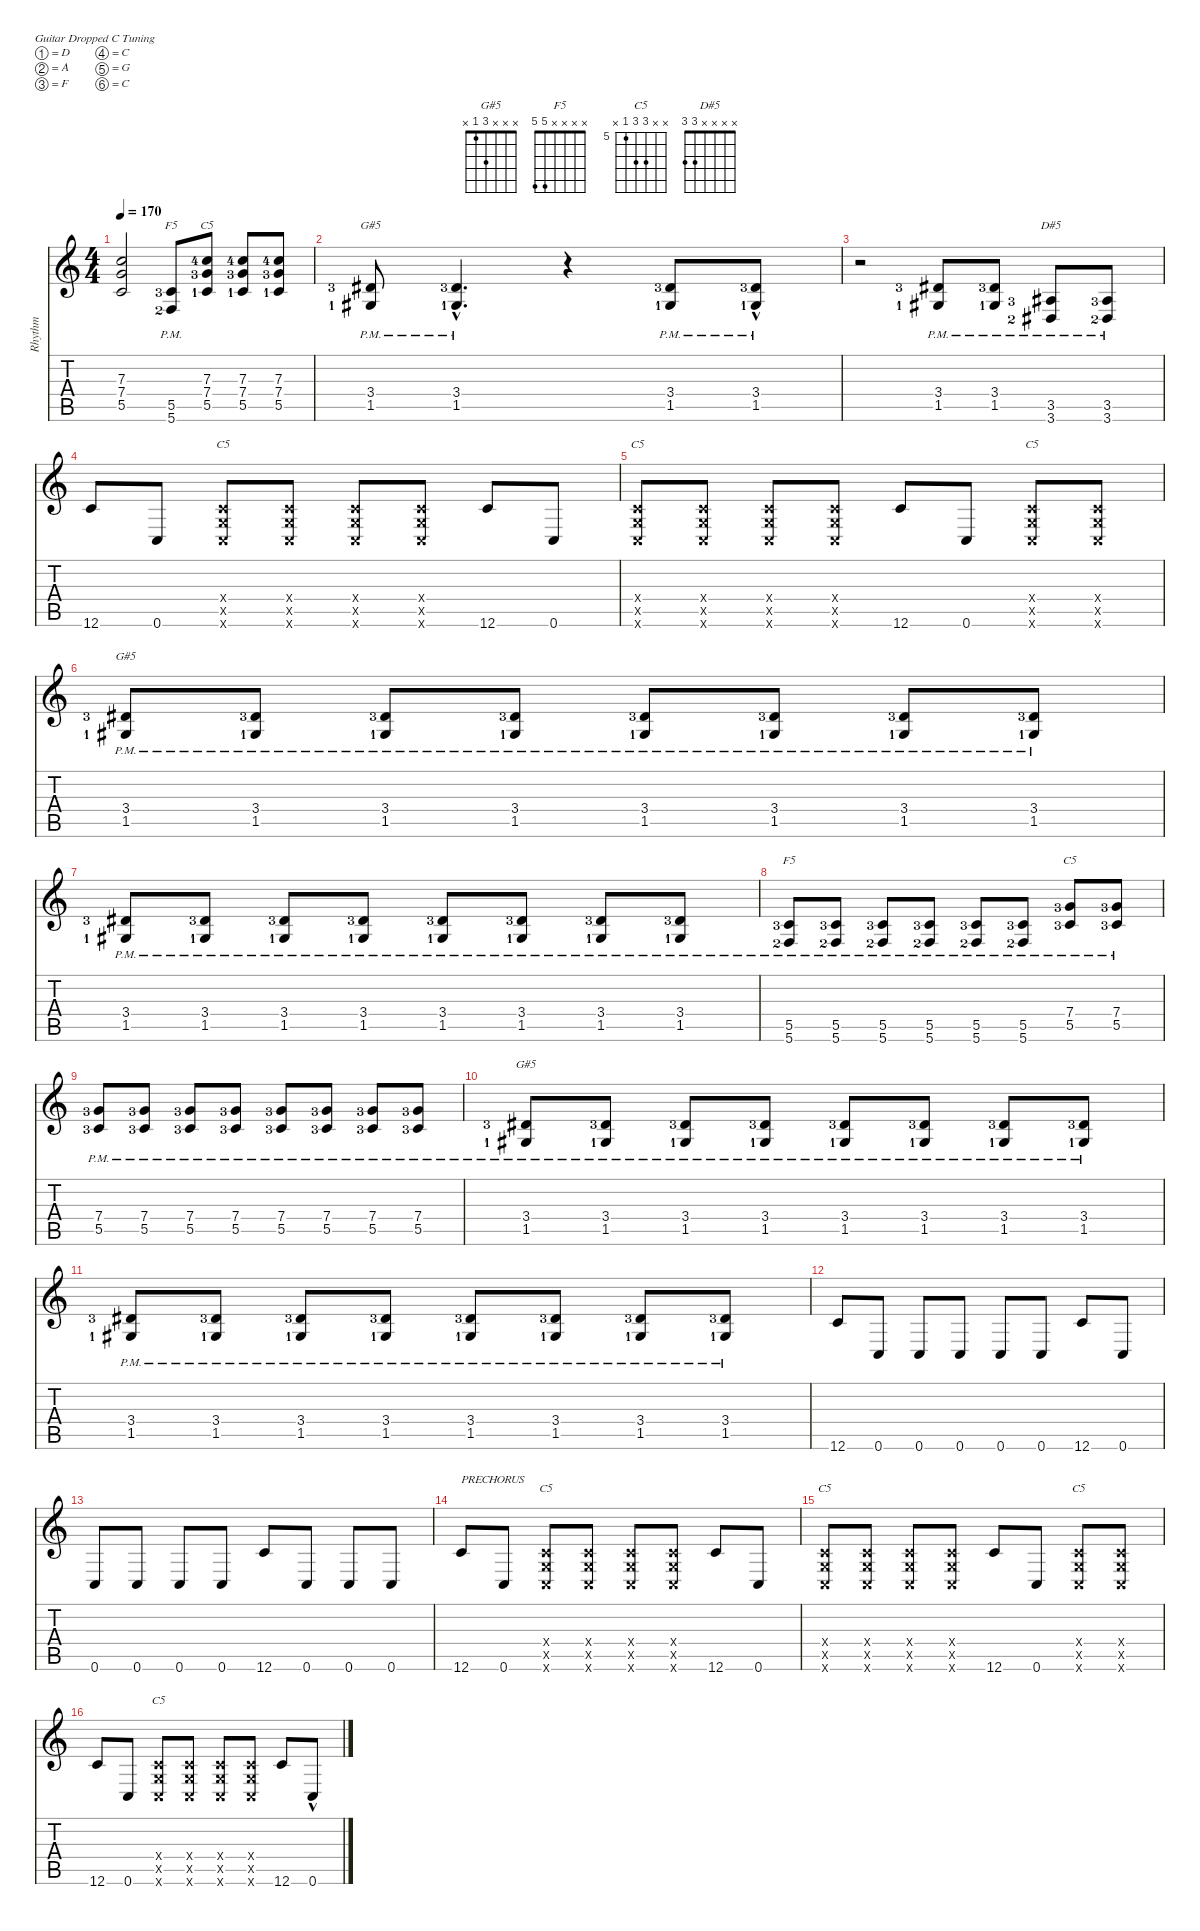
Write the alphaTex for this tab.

\hideDynamics
\bracketExtendMode nobrackets
\otherSystemsTrackNameOrientation horizontal
\track ("Rhythm" "Rhythm") {instrument overdrivenguitar}
\staff {score tabs}
\tuning (D4 A3 F3 C3 G2 C2)
\chord ("G#5" x x x 3 1 x)
\chord ("F5" x x x x 5 5)
\chord ("C5" x x x 0 0 0)
\chord ("C5" x x x 7 5 x) {firstfret 5}
\chord ("D#5" x x x x 3 3)
\chord ("C5" x x 7 7 5 x) {firstfret 5}
\ts (4 4)
\tempo 170
\clef g2
\ks c
(5.5{t} 7.4{t} 7.3{t}).2{dy mf beam Up} (5.6{pm lf 3} 5.5{pm lf 4}).8{ch "F5" beam Up} (5.5{lf 2} 7.4{lf 4} 7.3{lf 5}).8{ch "C5" beam Up} (5.5{lf 2} 7.4{lf 4} 7.3{lf 5}).8{beam Up} (5.5{lf 2} 7.4{lf 4} 7.3{lf 5}).8{beam Up} |
(1.5{pm lf 2 acc #} 3.4{pm lf 4 acc #}).8{ch "G#5" beam Up} (1.5{hac pm lf 2 acc #} 3.4{hac pm lf 4 acc #}).4{d beam Up} r.4{beam Up} (1.5{pm lf 2 acc #} 3.4{pm lf 4 acc #}).8{beam Up} (1.5{hac pm lf 2 acc #} 3.4{hac pm lf 4 acc #}).8{beam Up} |
r.2{beam Down} (1.5{pm lf 2 acc #} 3.4{pm lf 4 acc #}).8{beam Up} (1.5{pm lf 2 acc #} 3.4{pm lf 4 acc #}).8{beam Up} (3.6{pm lf 3 acc #} 3.5{pm lf 4 acc #}).8{ch "D#5" beam Up} (3.6{pm lf 3 acc #} 3.5{pm lf 4 acc #}).8{beam Up} |
12.6.8{beam Up} 0.6.8{beam Up} (0.6{x} 0.5{x} 0.4{x}).8{ch "C5" beam Up} (0.6{x} 0.5{x} 0.4{x}).8{beam Up} (0.6{x} 0.5{x} 0.4{x}).8{beam Up} (0.6{x} 0.5{x} 0.4{x}).8{beam Up} 12.6.8{beam Up} 0.6.8{beam Up} |
(0.6{x} 0.5{x} 0.4{x}).8{ch "C5" beam Up} (0.6{x} 0.5{x} 0.4{x}).8{beam Up} (0.6{x} 0.5{x} 0.4{x}).8{beam Up} (0.6{x} 0.5{x} 0.4{x}).8{beam Up} 12.6.8{beam Up} 0.6.8{beam Up} (0.6{x} 0.5{x} 0.4{x}).8{ch "C5" beam Up} (0.6{x} 0.5{x} 0.4{x}).8{beam Up} |
(1.5{pm lf 2 acc #} 3.4{pm lf 4 acc #}).8{ch "G#5" beam Up} (1.5{pm lf 2 acc #} 3.4{pm lf 4 acc #}).8{beam Up} (1.5{pm lf 2 acc #} 3.4{pm lf 4 acc #}).8{beam Up} (1.5{pm lf 2 acc #} 3.4{pm lf 4 acc #}).8{beam Up} (1.5{pm lf 2 acc #} 3.4{pm lf 4 acc #}).8{beam Up} (1.5{pm lf 2 acc #} 3.4{pm lf 4 acc #}).8{beam Up} (1.5{pm lf 2 acc #} 3.4{pm lf 4 acc #}).8{beam Up} (1.5{pm lf 2 acc #} 3.4{pm lf 4 acc #}).8{beam Up} |
(1.5{pm lf 2 acc #} 3.4{pm lf 4 acc #}).8{beam Up} (1.5{pm lf 2 acc #} 3.4{pm lf 4 acc #}).8{beam Up} (1.5{pm lf 2 acc #} 3.4{pm lf 4 acc #}).8{beam Up} (1.5{pm lf 2 acc #} 3.4{pm lf 4 acc #}).8{beam Up} (1.5{pm lf 2 acc #} 3.4{pm lf 4 acc #}).8{beam Up} (1.5{pm lf 2 acc #} 3.4{pm lf 4 acc #}).8{beam Up} (1.5{pm lf 2 acc #} 3.4{pm lf 4 acc #}).8{beam Up} (1.5{pm lf 2 acc #} 3.4{pm lf 4 acc #}).8{beam Up} |
(5.6{pm lf 3} 5.5{pm lf 4}).8{ch "F5" beam Up} (5.6{pm lf 3} 5.5{pm lf 4}).8{beam Up} (5.6{pm lf 3} 5.5{pm lf 4}).8{beam Up} (5.6{pm lf 3} 5.5{pm lf 4}).8{beam Up} (5.6{pm lf 3} 5.5{pm lf 4}).8{beam Up} (5.6{pm lf 3} 5.5{pm lf 4}).8{beam Up} (5.5{pm lf 4} 7.4{pm lf 4}).8{ch "C5" beam Up} (5.5{pm lf 4} 7.4{pm lf 4}).8{beam Up} |
(5.5{pm lf 4} 7.4{pm lf 4}).8{beam Up} (5.5{pm lf 4} 7.4{pm lf 4}).8{beam Up} (5.5{pm lf 4} 7.4{pm lf 4}).8{beam Up} (5.5{pm lf 4} 7.4{pm lf 4}).8{beam Up} (5.5{pm lf 4} 7.4{pm lf 4}).8{beam Up} (5.5{pm lf 4} 7.4{pm lf 4}).8{beam Up} (5.5{pm lf 4} 7.4{pm lf 4}).8{beam Up} (5.5{pm lf 4} 7.4{pm lf 4}).8{beam Up} |
(1.5{pm lf 2 acc #} 3.4{pm lf 4 acc #}).8{ch "G#5" beam Up} (1.5{pm lf 2 acc #} 3.4{pm lf 4 acc #}).8{beam Up} (1.5{pm lf 2 acc #} 3.4{pm lf 4 acc #}).8{beam Up} (1.5{pm lf 2 acc #} 3.4{pm lf 4 acc #}).8{beam Up} (1.5{pm lf 2 acc #} 3.4{pm lf 4 acc #}).8{beam Up} (1.5{pm lf 2 acc #} 3.4{pm lf 4 acc #}).8{beam Up} (1.5{pm lf 2 acc #} 3.4{pm lf 4 acc #}).8{beam Up} (1.5{pm lf 2 acc #} 3.4{pm lf 4 acc #}).8{beam Up} |
(1.5{pm lf 2 acc #} 3.4{pm lf 4 acc #}).8{beam Up} (1.5{pm lf 2 acc #} 3.4{pm lf 4 acc #}).8{beam Up} (1.5{pm lf 2 acc #} 3.4{pm lf 4 acc #}).8{beam Up} (1.5{pm lf 2 acc #} 3.4{pm lf 4 acc #}).8{beam Up} (1.5{pm lf 2 acc #} 3.4{pm lf 4 acc #}).8{beam Up} (1.5{pm lf 2 acc #} 3.4{pm lf 4 acc #}).8{beam Up} (1.5{pm lf 2 acc #} 3.4{pm lf 4 acc #}).8{beam Up} (1.5{pm lf 2 acc #} 3.4{pm lf 4 acc #}).8{beam Up} |
12.6.8{beam Up} 0.6.8{beam Up} 0.6.8{beam Up} 0.6.8{beam Up} 0.6.8{beam Up} 0.6.8{beam Up} 12.6.8{beam Up} 0.6.8{beam Up} |
0.6.8{beam Up} 0.6.8{beam Up} 0.6.8{beam Up} 0.6.8{beam Up} 12.6.8{beam Up} 0.6.8{beam Up} 0.6.8{beam Up} 0.6.8{beam Up} |
12.6.8{txt "PRECHORUS" beam Up} 0.6.8{beam Up} (0.6{x} 0.5{x} 0.4{x}).8{ch "C5" beam Up} (0.6{x} 0.5{x} 0.4{x}).8{beam Up} (0.6{x} 0.5{x} 0.4{x}).8{beam Up} (0.6{x} 0.5{x} 0.4{x}).8{beam Up} 12.6.8{beam Up} 0.6.8{beam Up} |
(0.6{x} 0.5{x} 0.4{x}).8{ch "C5" beam Up} (0.6{x} 0.5{x} 0.4{x}).8{beam Up} (0.6{x} 0.5{x} 0.4{x}).8{beam Up} (0.6{x} 0.5{x} 0.4{x}).8{beam Up} 12.6.8{beam Up} 0.6.8{beam Up} (0.6{x} 0.5{x} 0.4{x}).8{ch "C5" beam Up} (0.6{x} 0.5{x} 0.4{x}).8{beam Up} |
12.6.8{beam Up} 0.6.8{beam Up} (0.6{x} 0.5{x} 0.4{x}).8{ch "C5" beam Up} (0.6{x} 0.5{x} 0.4{x}).8{beam Up} (0.6{x} 0.5{x} 0.4{x}).8{beam Up} (0.6{x} 0.5{x} 0.4{x}).8{beam Up} 12.6.8{beam Up} 0.6{hac}.8{beam Up}
